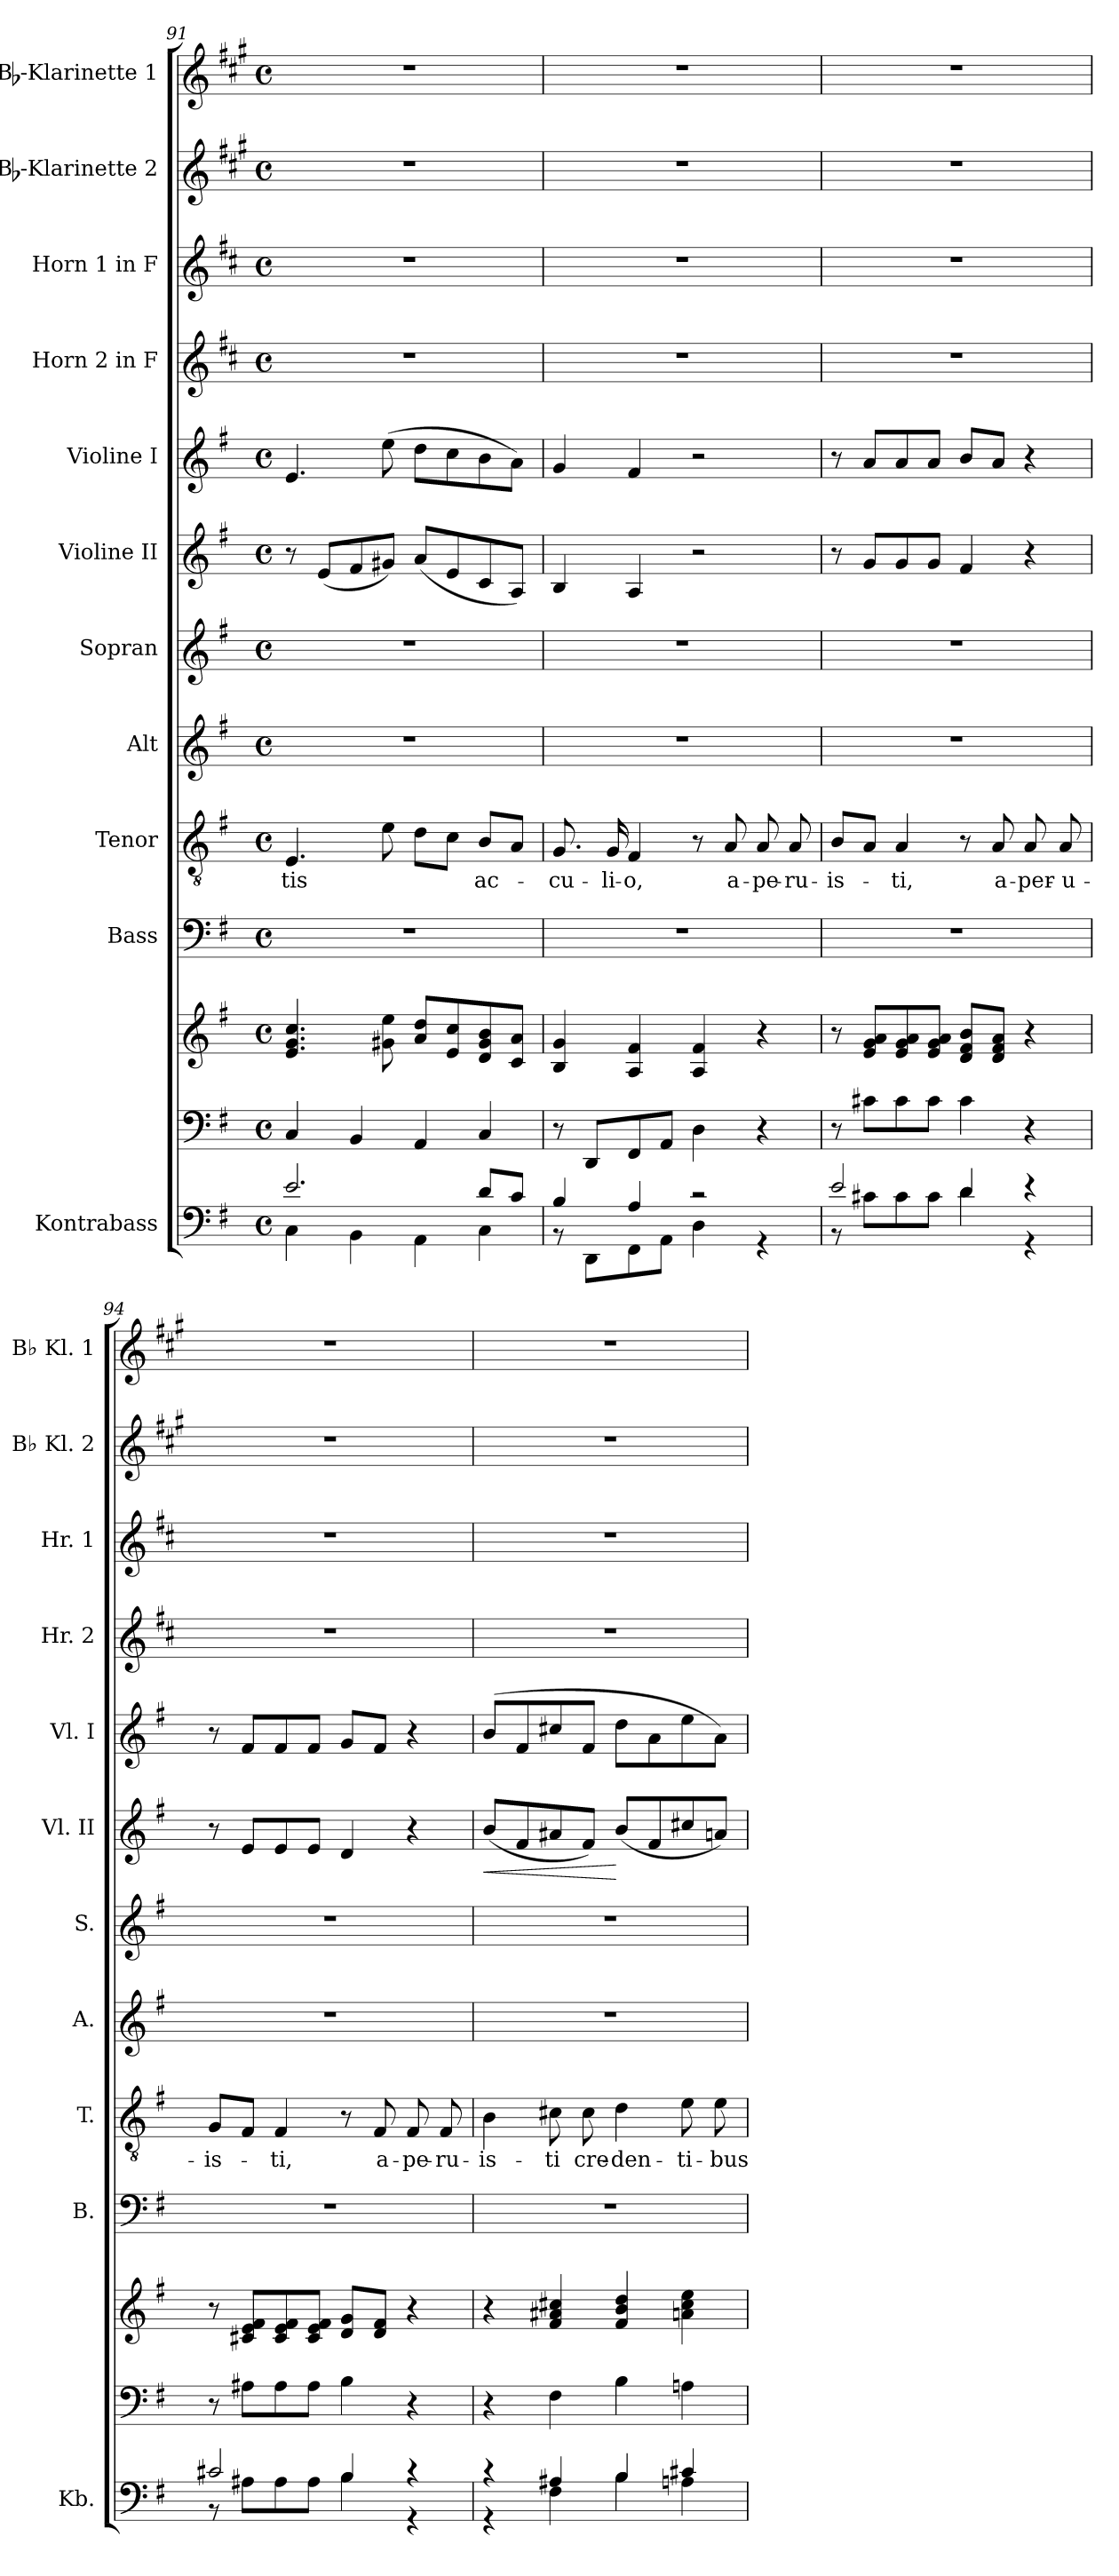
**kern	**kern	**kern	**kern	**kern	**text	**kern	**kern	**kern	**dynam	**kern	**kern	**kern	**kern	**kern
*part12	*part11	*part11	*part10	*part9	*part9	*part8	*part7	*part6	*part6	*part5	*part4	*part3	*part2	*part1
*staff13	*staff12	*staff11	*staff10	*staff9	*staff9	*staff8	*staff7	*staff6	*staff6	*staff5	*staff4	*staff3	*staff2	*staff1
*I"Kontrabass	*	*	*I"Bass	*I"Tenor	*	*I"Alt	*I"Sopran	*I"Violine II	*	*I"Violine I	*I"Horn 2 in F	*I"Horn 1 in F	*I"Bb-Klarinette 2	*I"Bb-Klarinette 1
*I'Kb.	*	*	*I'B.	*I'T.	*	*I'A.	*I'S.	*I'Vl. II	*	*I'Vl. I	*I'Hr. 2	*I'Hr. 1	*I'Bb Kl. 2	*I'Bb Kl. 1
*clefF4	*clefF4	*clefG2	*clefF4	*clefGv2	*	*clefG2	*clefG2	*clefG2	*	*clefG2	*clefG2	*clefG2	*clefG2	*clefG2
*ITrd7c12	*	*	*	*	*	*	*	*	*	*	*ITrd4c7	*ITrd4c7	*ITrd1c2	*ITrd1c2
*k[f#]	*k[f#]	*k[f#]	*k[f#]	*k[f#]	*	*k[f#]	*k[f#]	*k[f#]	*	*k[f#]	*k[f#]	*k[f#]	*k[f#]	*k[f#]
*G:	*G:	*G:	*G:	*G:	*	*G:	*G:	*G:	*	*G:	*G:	*G:	*G:	*G:
*M4/4	*M4/4	*M4/4	*M4/4	*M4/4	*	*M4/4	*M4/4	*M4/4	*	*M4/4	*M4/4	*M4/4	*M4/4	*M4/4
*met(c)	*met(c)	*met(c)	*met(c)	*met(c)	*	*met(c)	*met(c)	*met(c)	*	*met(c)	*met(c)	*met(c)	*met(c)	*met(c)
=91	=91	=91	=91	=91	=91	=91	=91	=91	=91	=91	=91	=91	=91	=91
*^	*	*	*	*	*	*	*	*	*	*	*	*	*	*
!	!	!	!	!	!	!LO:LY:b	!	!	!	!	!	!	!	!	!
2.E/	4CC\	4C/	4.e/ 4.g/ 4.cc/	1r	4.E/	-tis	1r	1r	8r	.	4.e/	1r	1r	1r	1r
.	.	.	.	.	.	.	.	.	(<8e/L	.	.	.	.	.	.
.	4BBB\	4BB/	.	.	.	.	.	.	8f#/	.	.	.	.	.	.
.	.	.	8g#X\ 8ee\	.	8e\	.	.	.	8g#X/J)	.	(>8ee\	.	.	.	.
.	4AAA\	4AA/	8a/ 8dd/L	.	8d\L	.	.	.	(<8a/L	.	8dd\L	.	.	.	.
.	.	.	8e/ 8cc/	.	8c\J	.	.	.	8e/	.	8cc\	.	.	.	.
!	!	!	!	!	!	!LO:LY:b	!	!	!	!	!	!	!	!	!
8D/L	4CC\	4C/	8d/ 8g#/ 8b/	.	8B/L	ac-	.	.	8c/	.	8b\	.	.	.	.
8C/J	.	.	8c/ 8a/J	.	8A/J	.	.	.	8A/J)	.	8a\J)	.	.	.	.
=92	=92	=92	=92	=92	=92	=92	=92	=92	=92	=92	=92	=92	=92	=92	=92
!	!	!	!	!	!	!LO:LY:b	!	!	!	!	!	!	!	!	!
4BB/	8rAA	8r	4B/ 4g/	1r	8.G/	-cu-	1r	1r	4B/	.	4g/	1r	1r	1r	1r
.	8DDD\L	8DD/L	.	.	.	.	.	.	.	.	.	.	.	.	.
!	!	!	!	!	!	!LO:LY:b	!	!	!	!	!	!	!	!	!
.	.	.	.	.	16G/	-li-	.	.	.	.	.	.	.	.	.
!	!	!	!	!	!	!LO:LY:b	!	!	!	!	!	!	!	!	!
4AA/	8FFF#\	8FF#/	4A/ 4f#/	.	4F#/	-o,	.	.	4A/	.	4f#/	.	.	.	.
.	8AAA\J	8AA/J	.	.	.	.	.	.	.	.	.	.	.	.	.
2rc	4DD\	4D\	4A/ 4f#/	.	8r	.	.	.	2r	.	2r	.	.	.	.
!	!	!	!	!	!	!LO:LY:b	!	!	!	!	!	!	!	!	!
.	.	.	.	.	8A/	a-	.	.	.	.	.	.	.	.	.
!	!	!	!	!	!	!LO:LY:b	!	!	!	!	!	!	!	!	!
.	4r	4r	4r	.	8A/	-pe-	.	.	.	.	.	.	.	.	.
!	!	!	!	!	!	!LO:LY:b	!	!	!	!	!	!	!	!	!
.	.	.	.	.	8A/	-ru-	.	.	.	.	.	.	.	.	.
=93	=93	=93	=93	=93	=93	=93	=93	=93	=93	=93	=93	=93	=93	=93	=93
!	!	!	!	!	!	!LO:LY:b	!	!	!	!	!	!	!	!	!
2E/	8r	8r	8r	1r	8B/L	-is-	1r	1r	8r	.	8r	1r	1r	1r	1r
.	8C#X\L	8c#X\L	8e/ 8g/ 8a/L	.	8A/J	.	.	.	8g/L	.	8a/L	.	.	.	.
!	!	!	!	!	!	!LO:LY:b	!	!	!	!	!	!	!	!	!
.	8C#\	8c#\	8e/ 8g/ 8a/	.	4A/	-ti,	.	.	8g/	.	8a/	.	.	.	.
.	8C#\J	8c#\J	8e/ 8g/ 8a/J	.	.	.	.	.	8g/J	.	8a/J	.	.	.	.
4D/	4D\	4c#\	8d/ 8f#/ 8b/L	.	8r	.	.	.	4f#/	.	8b/L	.	.	.	.
!	!	!	!	!	!	!LO:LY:b	!	!	!	!	!	!	!	!	!
.	.	.	8d/ 8f#/ 8a/J	.	8A/	a-	.	.	.	.	8a/J	.	.	.	.
!	!	!	!	!	!	!LO:LY:b	!	!	!	!	!	!	!	!	!
4r	4r	4r	4r	.	8A/	-per-	.	.	4r	.	4r	.	.	.	.
!	!	!	!	!	!	!LO:LY:b	!	!	!	!	!	!	!	!	!
.	.	.	.	.	8A/	-u-	.	.	.	.	.	.	.	.	.
=94	=94	=94	=94	=94	=94	=94	=94	=94	=94	=94	=94	=94	=94	=94	=94
!	!	!	!	!	!	!LO:LY:b	!	!	!	!	!	!	!	!	!
2C#X/	8r	8r	8r	1r	8G/L	-is-	1r	1r	8r	.	8r	1r	1r	1r	1r
.	8AA#X\L	8A#X\L	8c#X/ 8e/ 8f#/L	.	8F#/J	.	.	.	8e/L	.	8f#/L	.	.	.	.
!	!	!	!	!	!	!LO:LY:b	!	!	!	!	!	!	!	!	!
.	8AA#\	8A#\	8c#/ 8e/ 8f#/	.	4F#/	-ti,	.	.	8e/	.	8f#/	.	.	.	.
.	8AA#\J	8A#\J	8c#/ 8e/ 8f#/J	.	.	.	.	.	8e/J	.	8f#/J	.	.	.	.
4BB/	4BB\	4B\	8d/ 8g/L	.	8r	.	.	.	4d/	.	8g/L	.	.	.	.
!	!	!	!	!	!	!LO:LY:b	!	!	!	!	!	!	!	!	!
.	.	.	8d/ 8f#/J	.	8F#/	a-	.	.	.	.	8f#/J	.	.	.	.
!	!	!	!	!	!	!LO:LY:b	!	!	!	!	!	!	!	!	!
4r	4r	4r	4r	.	8F#/	-pe-	.	.	4r	.	4r	.	.	.	.
!	!	!	!	!	!	!LO:LY:b	!	!	!	!	!	!	!	!	!
.	.	.	.	.	8F#/	-ru-	.	.	.	.	.	.	.	.	.
!!LO:PB:g=z
=95	=95	=95	=95	=95	=95	=95	=95	=95	=95	=95	=95	=95	=95	=95	=95
!	!	!	!	!	!	!LO:LY:b	!	!	!	!LO:HP:b	!	!	!	!	!
4r	4r	4r	4r	1r	4B\	-is-	1r	1r	(<8b/L	<	(>8b/L	1r	1r	1r	1r
.	.	.	.	.	.	.	.	.	8f#/	.	8f#/	.	.	.	.
!	!	!	!	!	!	!LO:LY:b	!	!	!	!	!	!	!	!	!
4AA#X/	4FF#\	4F#\	4f#/ 4a#X/ 4cc#X/	.	8c#X\	-ti	.	.	8a#X/	.	8cc#X/	.	.	.	.
!	!	!	!	!	!	!LO:LY:b	!	!	!	!	!	!	!	!	!
.	.	.	.	.	8c#\	cre-	.	.	8f#/J)	.	8f#/J	.	.	.	.
!	!	!	!	!	!	!LO:LY:b	!	!	!	!	!	!	!	!	!
4BB/	4BB\	4B\	4f#/ 4b/ 4dd/	.	4d\	-den-	.	.	(<8b/L	[	8dd\L	.	.	.	.
.	.	.	.	.	.	.	.	.	8f#/	.	8a\	.	.	.	.
!	!	!	!	!	!	!LO:LY:b	!	!	!	!	!	!	!	!	!
4C#X/	4AAn\	4An\	4an\ 4cc#\ 4ee\	.	8e\	-ti-	.	.	8cc#X/	.	8ee\	.	.	.	.
!	!	!	!	!	!	!LO:LY:b	!	!	!	!	!	!	!	!	!
.	.	.	.	.	8e\	-bus	.	.	8an/J)	.	8a\J)	.	.	.	.
*v	*v	*	*	*	*	*	*	*	*	*	*	*	*	*	*
=	=	=	=	=	=	=	=	=	=	=	=	=	=	=
*-	*-	*-	*-	*-	*-	*-	*-	*-	*-	*-	*-	*-	*-	*-
